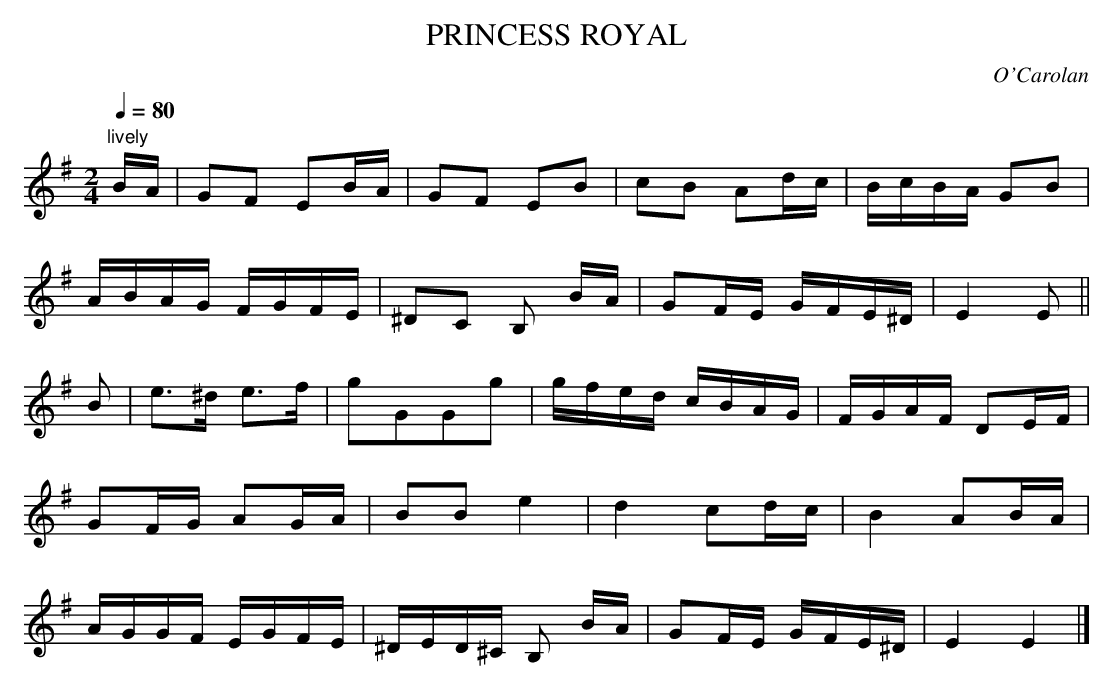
X:1
T:PRINCESS ROYAL
C:O'Carolan
Q:1/4=80
M:2/4
L:1/16
K:Em % source key Gm
"lively"
BA|G2F2 E2BA|G2F2 E2B2|c2B2 A2dc|BcBA G2B2|
ABAG FGFE|^D2C2 B,2 BA|G2FE GFE^D|E4E2||
B2|e3^d e3f|g2G2G2g2|gfed cBAG|FGAF D2EF|
G2FG A2GA|B2B2 e4|d4c2dc|B4A2BA|
AGGF EGFE|^DED^C B,2 BA|G2FE GFE^D|E4E4|]
